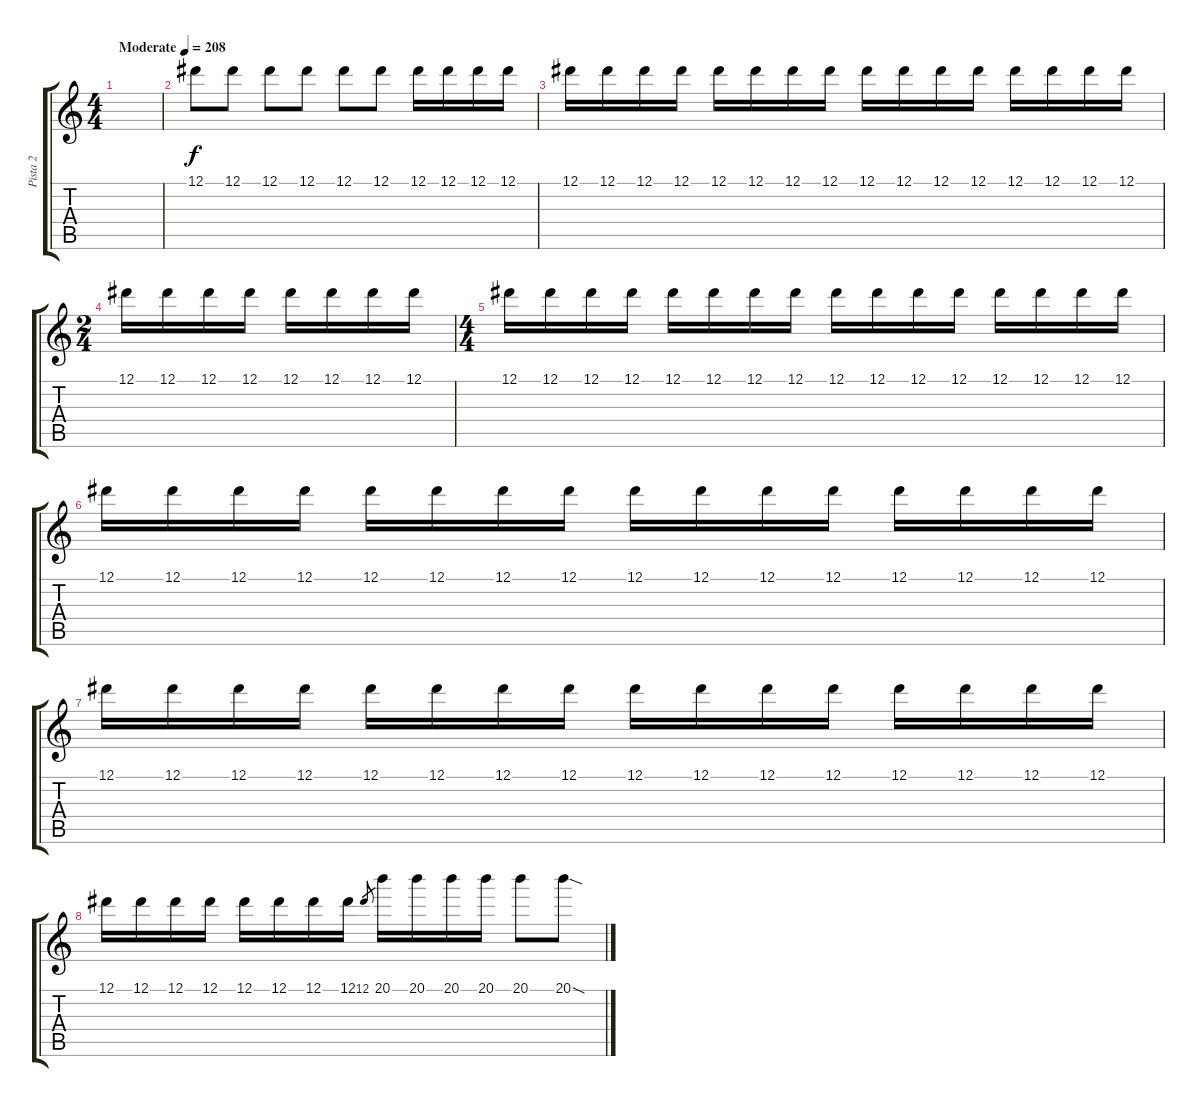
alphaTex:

\track ("Pista 2" "Pista 2") {instrument overdrivenguitar}
\staff {score tabs}
\tuning (Eb4 Bb3 Gb3 Db3 Ab2 Eb2) {hide}
\ts (4 4)
\tempo (208 "Moderate")
\clef g2
\ks c
|
12.1.8 12.1.8 12.1.8 12.1.8 12.1.8 12.1.8 12.1.16 12.1.16 12.1.16 12.1.16 |
12.1.16 12.1.16 12.1.16 12.1.16 12.1.16 12.1.16 12.1.16 12.1.16 12.1.16 12.1.16 12.1.16 12.1.16 12.1.16 12.1.16 12.1.16 12.1.16 |
\ts (2 4)
12.1.16 12.1.16 12.1.16 12.1.16 12.1.16 12.1.16 12.1.16 12.1.16 |
\ts (4 4)
12.1.16 12.1.16 12.1.16 12.1.16 12.1.16 12.1.16 12.1.16 12.1.16 12.1.16 12.1.16 12.1.16 12.1.16 12.1.16 12.1.16 12.1.16 12.1.16 |
12.1.16 12.1.16 12.1.16 12.1.16 12.1.16 12.1.16 12.1.16 12.1.16 12.1.16 12.1.16 12.1.16 12.1.16 12.1.16 12.1.16 12.1.16 12.1.16 |
12.1.16 12.1.16 12.1.16 12.1.16 12.1.16 12.1.16 12.1.16 12.1.16 12.1.16 12.1.16 12.1.16 12.1.16 12.1.16 12.1.16 12.1.16 12.1.16 |
12.1.16 12.1.16 12.1.16 12.1.16 12.1.16 12.1.16 12.1.16 12.1.16 12.1.8{gr} 20.1.16 20.1.16 20.1.16 20.1.16 20.1.8 20.1{sod}.8
